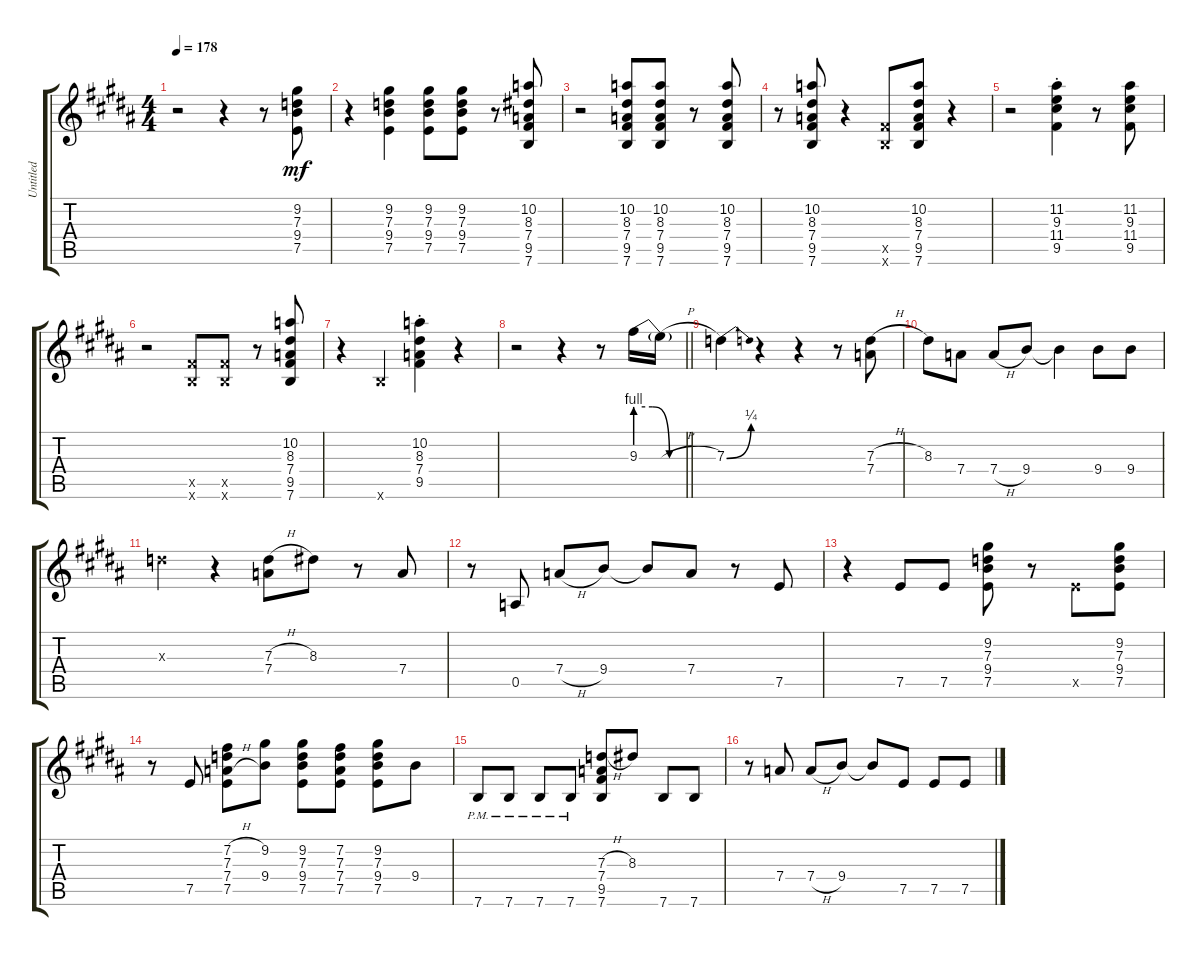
\track ("Untitled" "Untitled") {instrument electricguitarjazz}
\staff {score tabs}
\tuning (E4 B3 G3 D3 A2 E2) {hide}
\ts (4 4)
\tempo 178
\clef g2
\ks b
r.2{dy mf} r.4 r.8 (9.2 7.3 9.4 7.5).8 |
\ks g#minor
r.4 (9.2 7.3 9.4 7.5).4 (9.2 7.3 9.4 7.5).8 (9.2 7.3 9.4 7.5).8 r.8 (10.2 8.3 7.4 9.5 7.6).8 |
r.2 (10.2 8.3 7.4 9.5 7.6).8 (10.2 8.3 7.4 9.5 7.6).8 r.8 (10.2 8.3 7.4 9.5 7.6).8 |
r.8 (10.2 8.3 7.4 9.5 7.6).8 r.4 (9.5{x} 7.6{x}).8 (10.2 8.3 7.4 9.5 7.6).8 r.4 |
\ks b
r.2 (11.2{st} 9.3{st} 11.4{st} 9.5{st}).4 r.8 (11.2 9.3 11.4 9.5).8 |
\ks g#minor
r.2 (9.5{x} 7.6{x}).8 (9.5{x} 7.6{x}).8 r.8 (10.2 8.3 7.4 9.5 7.6).8 |
r.4 7.6{x}.4 (10.2{st} 8.3{st} 7.4{st} 9.5{st}).4 r.4 |
\barLineRight lightlight
r.2 r.4 r.8 9.3{be (custom 0 4 20 4 40 0 60 0)}.16 9.3{h t}.16 |
\ks b
7.3{be (bend 0 0 60 1)}.4 r.4 r.4 r.8 (7.3{h} 7.4).8 |
\ks g#minor
8.3.8 7.4.8 7.4{h}.8 9.4.8 9.4{t}.4 9.4.8 9.4.8 |
7.3{x}.4 r.4 (7.3{h} 7.4).8 8.3.8 r.8 7.4.8 |
r.8 0.5.8 7.4{h}.8 9.4.8 9.4{t}.8 7.4.8 r.8 7.5.8 |
\ks b
r.4 7.5.8 7.5.8 (9.2 7.3 9.4 7.5).8 r.8 7.5{x}.8 (9.2 7.3 9.4 7.5).8 |
\ks g#minor
r.8 7.5.8 (7.2{h} 7.3 7.4{h} 7.5).8 (9.2 9.4).8 (9.2 7.3 9.4 7.5).8 (7.2 7.3 7.4 7.5).8 (9.2 7.3 9.4 7.5).8 9.4.8 |
7.6{pm}.8 7.6{pm}.8 7.6{pm}.8 7.6{pm}.8 (7.3{h} 7.4 9.5 7.6).8 8.3.8 7.6.8 7.6.8 |
\ks b
r.8 7.4.8 7.4{h}.8 9.4.8 9.4{t}.8 7.5.8 7.5.8 7.5.8
